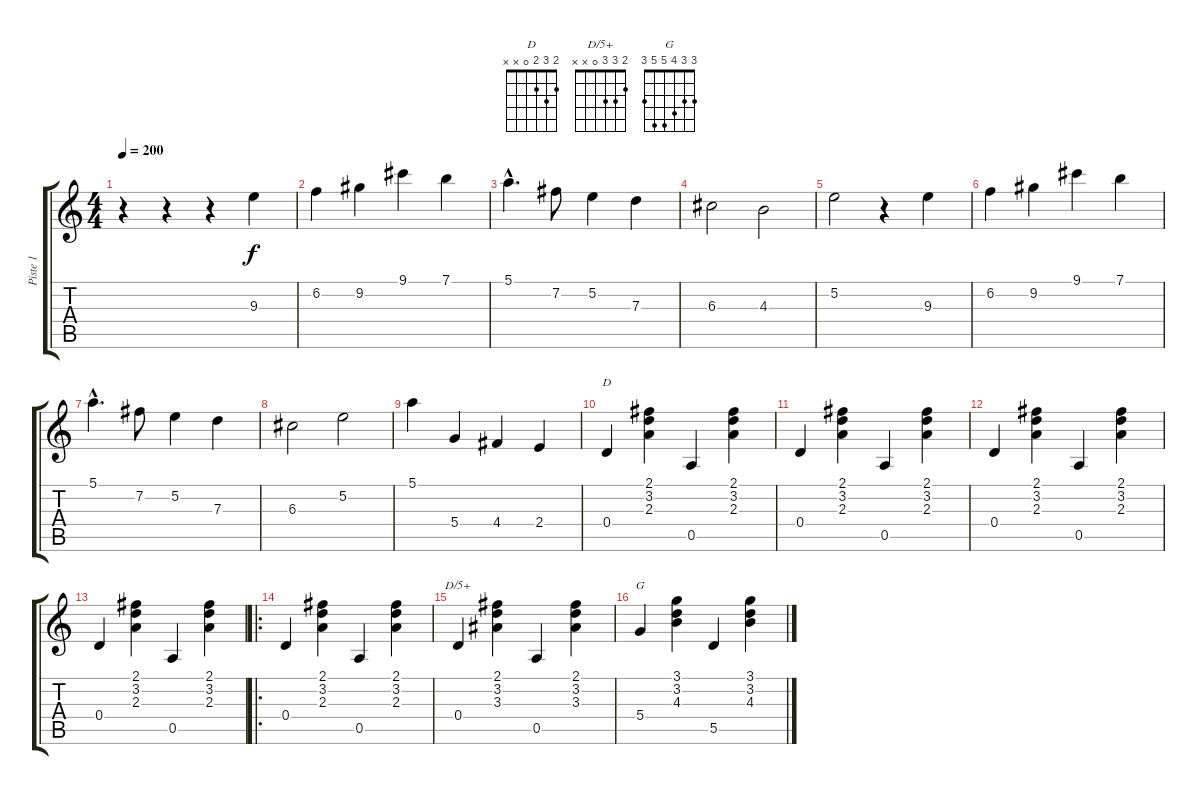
\track ("Piste 1" "Piste 1") {instrument acousticguitarnylon}
\staff {score tabs}
\tuning (E4 B3 G3 D3 A2 E2) {hide}
\chord ("D" 2 3 2 0 x x)
\chord ("D/5+" 2 3 3 0 x x)
\chord ("G" 3 3 4 5 5 3)
\ts (4 4)
\tempo 200
\clef g2
\ks c
r.4{dy f instrument acousticguitarnylon} r.4 r.4 9.3.4 |
6.2.4 9.2.4 9.1.4 7.1.4 |
5.1{hac}.4{d} 7.2.8 5.2.4 7.3.4 |
6.3.2 4.3.2 |
5.2.2 r.4 9.3.4 |
6.2.4 9.2.4 9.1.4 7.1.4 |
5.1{hac}.4{d} 7.2.8 5.2.4 7.3.4 |
6.3.2 5.2.2 |
5.1.4 5.4.4 4.4.4 2.4.4 |
0.4.4{ch "D"} (2.1 3.2 2.3).4 0.5.4 (2.1 3.2 2.3).4 |
0.4.4 (2.1 3.2 2.3).4 0.5.4 (2.1 3.2 2.3).4 |
0.4.4 (2.1 3.2 2.3).4 0.5.4 (2.1 3.2 2.3).4 |
0.4.4 (2.1 3.2 2.3).4 0.5.4 (2.1 3.2 2.3).4 |
\ro
0.4.4 (2.1 3.2 2.3).4 0.5.4 (2.1 3.2 2.3).4 |
0.4.4{ch "D/5+"} (2.1 3.2 3.3).4 0.5.4 (2.1 3.2 3.3).4 |
5.4.4{ch "G"} (3.1 3.2 4.3).4 5.5.4 (3.1 3.2 4.3).4
